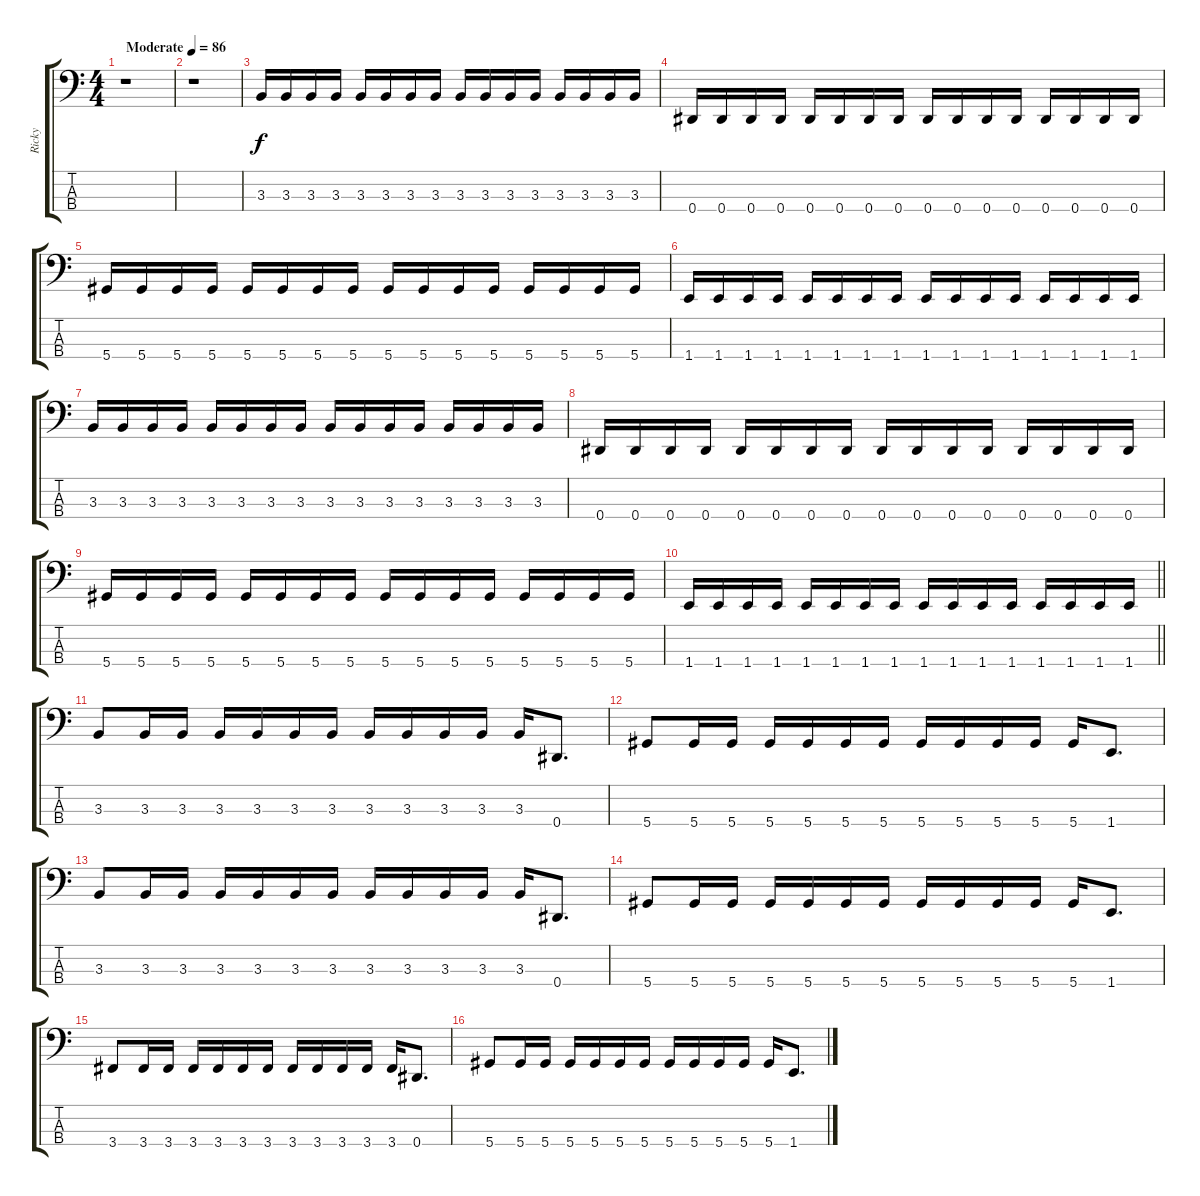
\track ("Ricky" "Ricky") {instrument electricbassfinger}
\staff {score tabs}
\tuning (Gb2 Db2 Ab1 Eb1) {hide}
\ts (4 4)
\tempo (86 "Moderate")
\clef f4
\ks c
r.1{dy f instrument electricbassfinger} |
r.1 |
3.3.16 3.3.16 3.3.16 3.3.16 3.3.16 3.3.16 3.3.16 3.3.16 3.3.16 3.3.16 3.3.16 3.3.16 3.3.16 3.3.16 3.3.16 3.3.16 |
0.4.16 0.4.16 0.4.16 0.4.16 0.4.16 0.4.16 0.4.16 0.4.16 0.4.16 0.4.16 0.4.16 0.4.16 0.4.16 0.4.16 0.4.16 0.4.16 |
5.4.16 5.4.16 5.4.16 5.4.16 5.4.16 5.4.16 5.4.16 5.4.16 5.4.16 5.4.16 5.4.16 5.4.16 5.4.16 5.4.16 5.4.16 5.4.16 |
1.4.16 1.4.16 1.4.16 1.4.16 1.4.16 1.4.16 1.4.16 1.4.16 1.4.16 1.4.16 1.4.16 1.4.16 1.4.16 1.4.16 1.4.16 1.4.16 |
3.3.16 3.3.16 3.3.16 3.3.16 3.3.16 3.3.16 3.3.16 3.3.16 3.3.16 3.3.16 3.3.16 3.3.16 3.3.16 3.3.16 3.3.16 3.3.16 |
0.4.16 0.4.16 0.4.16 0.4.16 0.4.16 0.4.16 0.4.16 0.4.16 0.4.16 0.4.16 0.4.16 0.4.16 0.4.16 0.4.16 0.4.16 0.4.16 |
5.4.16 5.4.16 5.4.16 5.4.16 5.4.16 5.4.16 5.4.16 5.4.16 5.4.16 5.4.16 5.4.16 5.4.16 5.4.16 5.4.16 5.4.16 5.4.16 |
\barLineRight lightlight
1.4.16 1.4.16 1.4.16 1.4.16 1.4.16 1.4.16 1.4.16 1.4.16 1.4.16 1.4.16 1.4.16 1.4.16 1.4.16 1.4.16 1.4.16 1.4.16 |
3.3.8 3.3.16 3.3.16 3.3.16 3.3.16 3.3.16 3.3.16 3.3.16 3.3.16 3.3.16 3.3.16 3.3.16 0.4.8{d} |
5.4.8 5.4.16 5.4.16 5.4.16 5.4.16 5.4.16 5.4.16 5.4.16 5.4.16 5.4.16 5.4.16 5.4.16 1.4.8{d} |
3.3.8 3.3.16 3.3.16 3.3.16 3.3.16 3.3.16 3.3.16 3.3.16 3.3.16 3.3.16 3.3.16 3.3.16 0.4.8{d} |
5.4.8 5.4.16 5.4.16 5.4.16 5.4.16 5.4.16 5.4.16 5.4.16 5.4.16 5.4.16 5.4.16 5.4.16 1.4.8{d} |
3.4.8 3.4.16 3.4.16 3.4.16 3.4.16 3.4.16 3.4.16 3.4.16 3.4.16 3.4.16 3.4.16 3.4.16 0.4.8{d} |
5.4.8 5.4.16 5.4.16 5.4.16 5.4.16 5.4.16 5.4.16 5.4.16 5.4.16 5.4.16 5.4.16 5.4.16 1.4.8{d}
